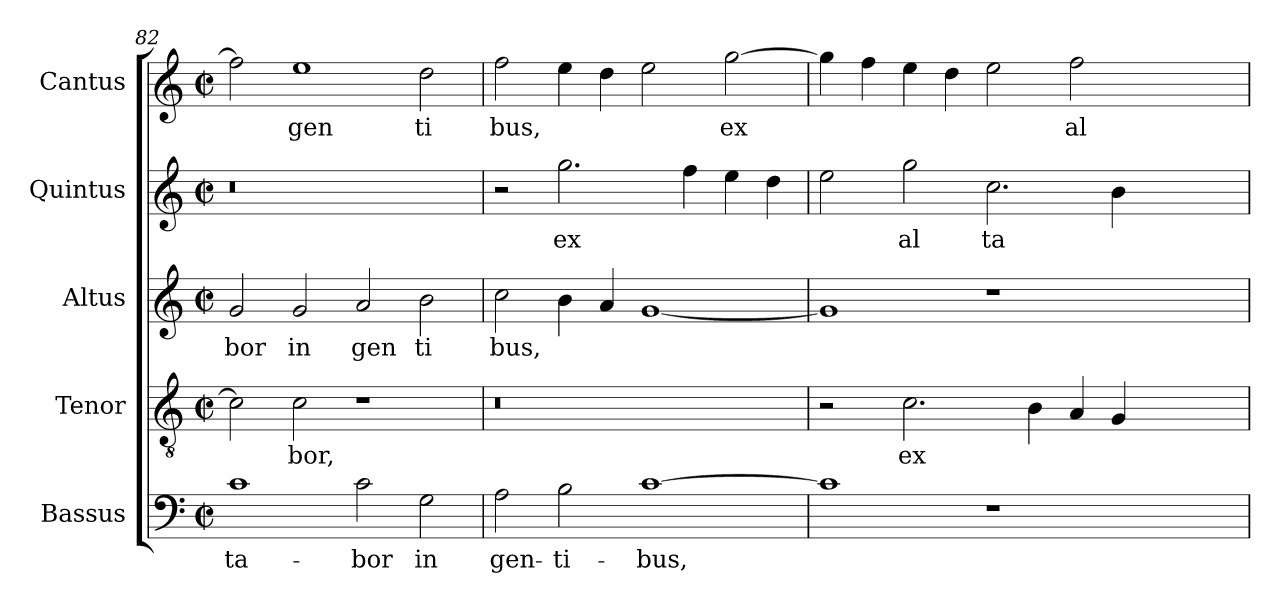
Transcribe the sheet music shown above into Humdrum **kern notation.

**kern	**text	**kern	**text	**kern	**text	**kern	**text	**kern	**text
*part5	*part5	*part4	*part4	*part3	*part3	*part2	*part2	*part1	*part1
*staff5	*staff5	*staff4	*staff4	*staff3	*staff3	*staff2	*staff2	*staff1	*staff1
*I"Bassus	*	*I"Tenor	*	*I"Altus	*	*I"Quintus	*	*I"Cantus	*
*clefF4	*	*clefGv2	*	*clefG2	*	*clefG2	*	*clefG2	*
*M2/2	*	*M2/2	*	*M2/2	*	*M2/2	*	*M2/2	*
*met(c|)	*	*met(c|)	*	*met(c|)	*	*met(c|)	*	*met(c|)	*
=82	=82	=82	=82	=82	=82	=82	=82	=82	=82
!	!LO:LY:b:cj	!	!	!	!LO:LY:b:cj	!	!	!	!
1c	-ta-	2c\]	.	2g/	bor	0r	.	2ff\]	.
!	!	!	!LO:LY:b:cj	!	!LO:LY:b:cj	!	!	!	!LO:LY:b:cj
.	.	2c\	bor,	2g/	in	.	.	1ee	gen
!	!LO:LY:b:cj	!	!	!	!LO:LY:b:cj	!	!	!	!
2c\	-bor	1r	.	2a/	gen	.	.	.	.
!	!LO:LY:b:cj	!	!	!	!LO:LY:b:cj	!	!	!	!LO:LY:b:cj
2G\	in	.	.	2b\	ti	.	.	2dd\	ti
=83	=83	=83	=83	=83	=83	=83	=83	=83	=83
!	!LO:LY:b:cj	!	!	!	!LO:LY:b	!	!	!	!LO:LY:b
2A\	gen-	0r	.	2cc\	bus,	2r	.	2ff\	bus,
!	!LO:LY:b:cj	!	!	!	!	!	!LO:LY:b:cj	!	!
2B\	-ti-	.	.	4b\	.	2.gg\	ex	4ee\	.
.	.	.	.	4a/	.	.	.	4dd\	.
!	!LO:LY:b	!	!	!	!	!	!	!	!
[>1c	-bus,	.	.	[<1g	.	.	.	2ee\	.
.	.	.	.	.	.	4ff\	.	.	.
!	!	!	!	!	!	!	!	!	!LO:LY:b:cj
.	.	.	.	.	.	4ee\	.	[>2gg\	ex
.	.	.	.	.	.	4dd\	.	.	.
=84	=84	=84	=84	=84	=84	=84	=84	=84	=84
1c]	.	2r	.	1g]	.	2ee\	.	4gg\]	.
.	.	.	.	.	.	.	.	4ff\	.
!	!	!	!LO:LY:b:cj	!	!	!	!LO:LY:b:cj	!	!
.	.	2.c\	ex	.	.	2gg\	al	4ee\	.
.	.	.	.	.	.	.	.	4dd\	.
!LO:N:vis=1	!	!	!	!LO:N:vis=1	!	!	!LO:LY:b:cj	!	!
0r	.	.	.	0r	.	2.cc\	ta	2ee\	.
.	.	4B\	.	.	.	.	.	.	.
!	!	!	!	!	!	!	!	!	!LO:LY:b:cj
.	.	4A/	.	.	.	.	.	2ff\	al
.	.	4G/	.	.	.	4b\	.	.	.
.	.	1ryy	.	.	.	1ryy	.	1ryy	.
=	=	=	=	=	=	=	=	=	=
*-	*-	*-	*-	*-	*-	*-	*-	*-	*-
